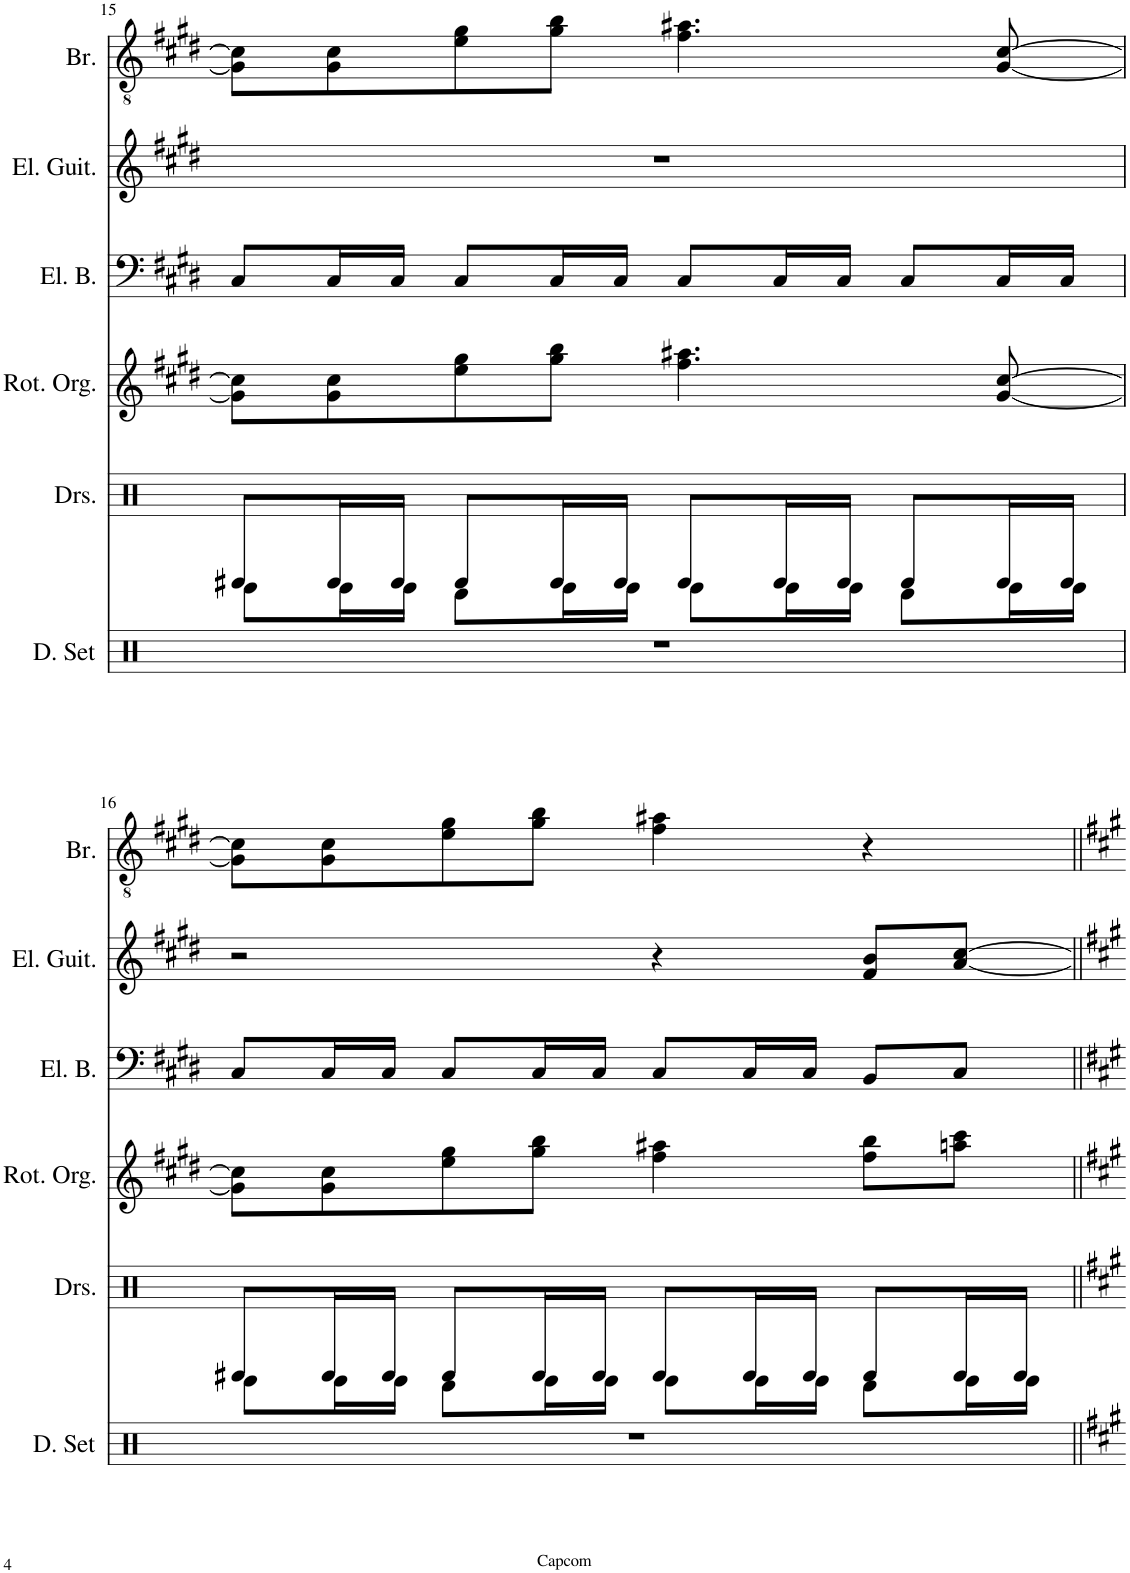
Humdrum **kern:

**kern	**kern	**kern	**kern	**kern	**kern
*part6	*part5	*part4	*part3	*part2	*part1
*staff6	*staff5	*staff4	*staff3	*staff2	*staff1
*I"ドラムセット	*I"ドラムセット	*I"ロータリーオルガン	*I"エレキベース	*I"エレキギター	*I"金管楽器
!!LO:PB:g=z
*clefX	*clefX	*clefG2	*clefF4	*clefG2	*clefGv2
*	*	*	*Trd7c12	*	*
*k[]	*k[]	*k[f#c#g#d#]	*k[f#c#g#d#]	*k[f#c#g#d#]	*k[f#c#g#d#]
*M4/4	*M4/4	*M4/4	*M4/4	*M4/4	*M4/4
=15	=15	=15	=15	=15	=15
*	*^	*	*	*	*
1r	8FF#X/L	8EE\L	8g#\] 8cc#\]L	8C#/L	1r	8G#\] 8c#\]L
.	16FF/L	16EE\L	8g#\ 8cc#\	16C#/L	.	8G#\ 8c#\
.	16FF/JJ	16EE\JJ	.	16C#/JJ	.	.
.	8FF/L	8DD\L	8ee\ 8gg#\	8C#/L	.	8e\ 8g#\
.	16FF/L	16EE\L	8gg#\ 8bb\J	16C#/L	.	8g#\ 8b\J
.	16FF/JJ	16EE\JJ	.	16C#/JJ	.	.
.	8FF/L	8EE\L	4.ff#\ 4.aa#X\	8C#/L	.	4.f#\ 4.a#X\
.	16FF/L	16EE\L	.	16C#/L	.	.
.	16FF/JJ	16EE\JJ	.	16C#/JJ	.	.
.	8FF/L	8DD\L	.	8C#/L	.	.
.	16FF/L	16EE\L	[8g#/ [8cc#/	16C#/L	.	[8G#/ [8c#/
.	16FF/JJ	16EE\JJ	.	16C#/JJ	.	.
!!LO:LB:g=z
=16	=16	=16	=16	=16	=16	=16
1r	8FF#X/L	8EE\L	8g#\] 8cc#\]L	8C#/L	2r	8G#\] 8c#\]L
.	16FF/L	16EE\L	8g#\ 8cc#\	16C#/L	.	8G#\ 8c#\
.	16FF/JJ	16EE\JJ	.	16C#/JJ	.	.
.	8FF/L	8DD\L	8ee\ 8gg#\	8C#/L	.	8e\ 8g#\
.	16FF/L	16EE\L	8gg#\ 8bb\J	16C#/L	.	8g#\ 8b\J
.	16FF/JJ	16EE\JJ	.	16C#/JJ	.	.
.	8FF/L	8EE\L	4ff#\ 4aa#X\	8C#/L	4r	4f#\ 4a#X\
.	16FF/L	16EE\L	.	16C#/L	.	.
.	16FF/JJ	16EE\JJ	.	16C#/JJ	.	.
.	8FF/L	8DD\L	8ff#\ 8bb\L	8BB/L	8f#/ 8b/L	4r
.	16FF/L	16EE\L	8aan\ 8ccc#\J	8C#/J	[8a/ [8cc#/J	.
.	16FF/JJ	16EE\JJ	.	.	.	.
*	*v	*v	*	*	*	*
=||	=||	=||	=||	=||	=||
*-	*-	*-	*-	*-	*-
